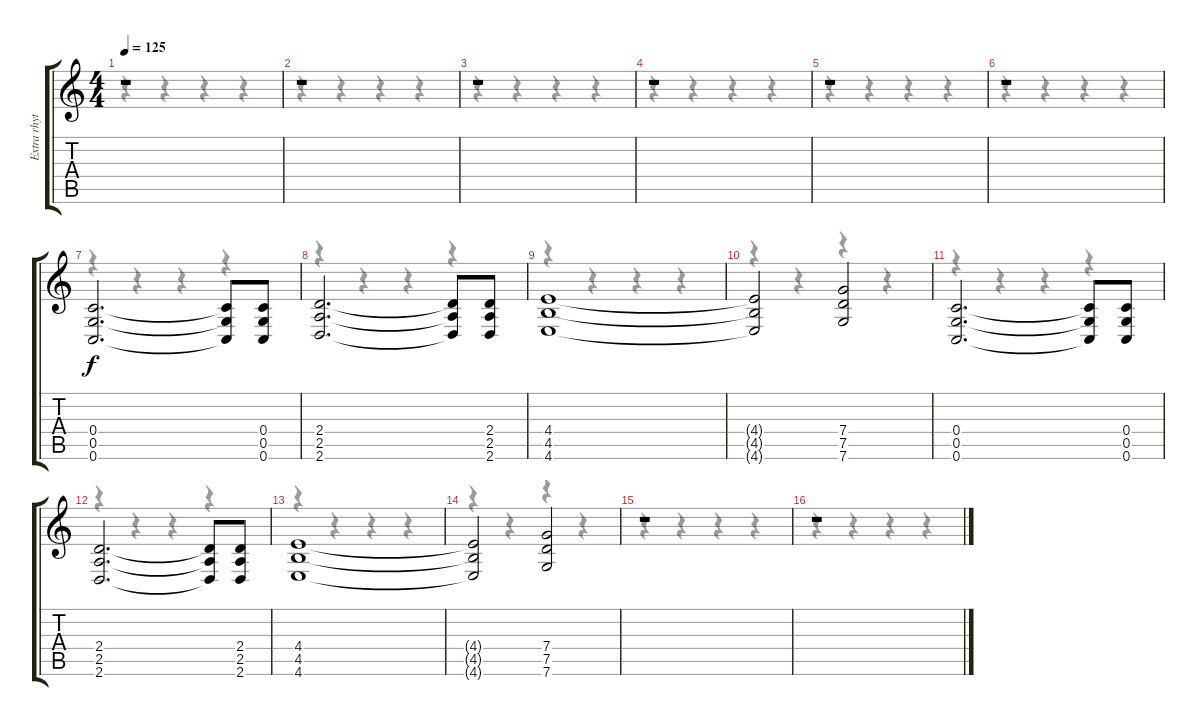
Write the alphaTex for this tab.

\track ("Extra rhythm" "Extra rhyt") {instrument distortionguitar}
\staff {score tabs}
\tuning (D4 A3 F3 C3 G2 C2) {hide}
\voice
\ts (4 4)
\tempo 125
\clef g2
\ks c
r.1{dy f} |
r.1 |
r.1 |
r.1 |
r.1 |
r.1 |
(0.4 0.5 0.6).2{d} (0.4{t} 0.5{t} 0.6{t}).8 (0.4 0.5 0.6).8 |
(2.4 2.5 2.6).2{d} (2.4{t} 2.5{t} 2.6{t}).8 (2.4 2.5 2.6).8 |
(4.4 4.5 4.6).1 |
(4.4{t} 4.5{t} 4.6{t}).2 (7.4 7.5 7.6).2 |
(0.4 0.5 0.6).2{d} (0.4{t} 0.5{t} 0.6{t}).8 (0.4 0.5 0.6).8 |
(2.4 2.5 2.6).2{d} (2.4{t} 2.5{t} 2.6{t}).8 (2.4 2.5 2.6).8 |
(4.4 4.5 4.6).1 |
(4.4{t} 4.5{t} 4.6{t}).2 (7.4 7.5 7.6).2 |
r.1 |
r.1
\voice
\clef g2
\ottava regular
\simile none
\ks c
r.4{dy f} r.4 r.4 r.4 |
r.4 r.4 r.4 r.4 |
r.4 r.4 r.4 r.4 |
r.4 r.4 r.4 r.4 |
r.4 r.4 r.4 r.4 |
r.4 r.4 r.4 r.4 |
r.4 r.4 r.4 r.4 |
r.4 r.4 r.4 r.4 |
r.4 r.4 r.4 r.4 |
r.4 r.4 r.4 r.4 |
r.4 r.4 r.4 r.4 |
r.4 r.4 r.4 r.4 |
r.4 r.4 r.4 r.4 |
r.4 r.4 r.4 r.4 |
r.4 r.4 r.4 r.4 |
r.4 r.4 r.4 r.4
